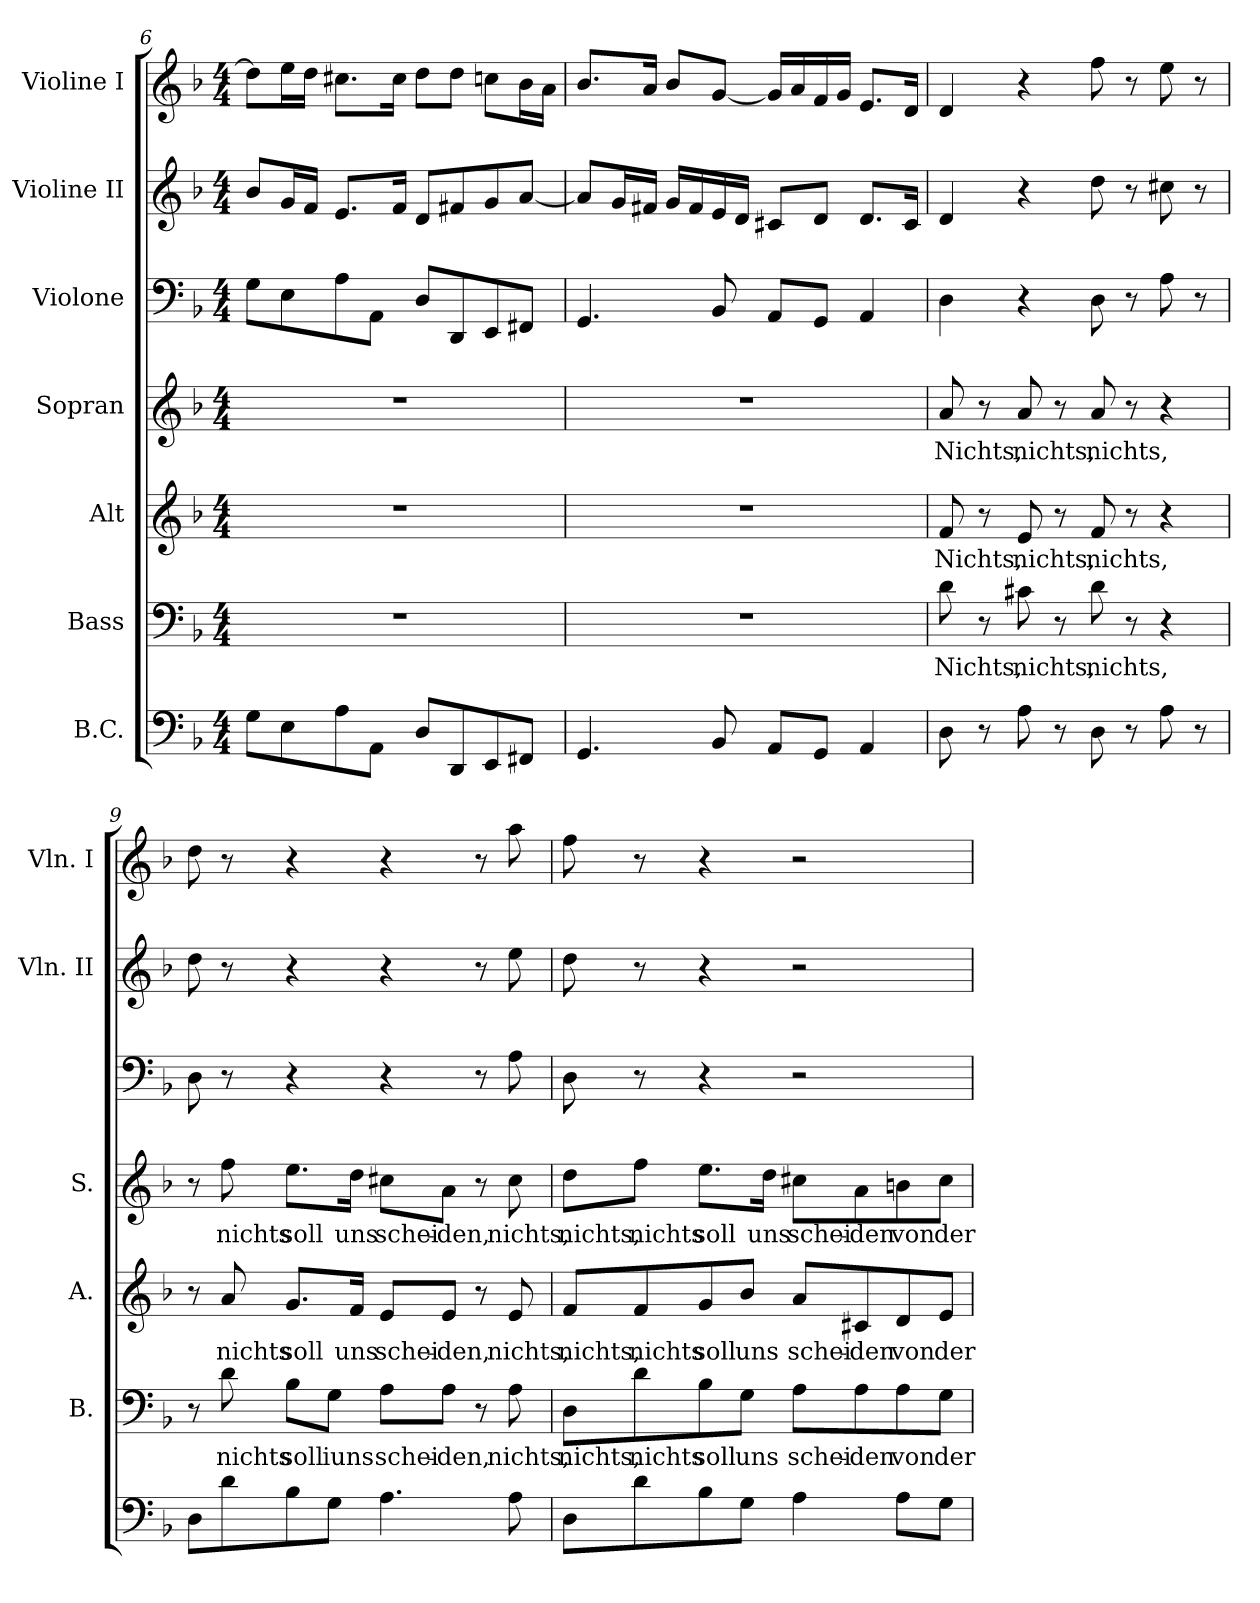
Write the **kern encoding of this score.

**kern	**kern	**text	**kern	**text	**kern	**text	**kern	**kern	**kern
*part7	*part6	*part6	*part5	*part5	*part4	*part4	*part3	*part2	*part1
*staff7	*staff6	*staff6	*staff5	*staff5	*staff4	*staff4	*staff3	*staff2	*staff1
*I"B.C.	*I"Bass	*	*I"Alt	*	*I"Sopran	*	*I"Violone	*I"Violine II	*I"Violine I
*	*I'B.	*	*I'A.	*	*I'S.	*	*	*I'Vln. II	*I'Vln. I
*clefF4	*clefF4	*	*clefG2	*	*clefG2	*	*clefF4	*clefG2	*clefG2
*k[b-]	*k[b-]	*	*k[b-]	*	*k[b-]	*	*k[b-]	*k[b-]	*k[b-]
*F:	*F:	*	*F:	*	*F:	*	*F:	*F:	*F:
*M4/4	*M4/4	*	*M4/4	*	*M4/4	*	*M4/4	*M4/4	*M4/4
=6	=6	=6	=6	=6	=6	=6	=6	=6	=6
8Gi\L	1r	.	1r	.	1r	.	8Gi\L	8b-i/L	8ddi\L]
8Ei\	.	.	.	.	.	.	8Ei\	16gi/L	16eei\L
.	.	.	.	.	.	.	.	16fi/JJ	16ddi\JJ
8Ai\	.	.	.	.	.	.	8Ai\	8.ei/L	8.cc#Xi\L
8AAi\J	.	.	.	.	.	.	8AAi\J	.	.
.	.	.	.	.	.	.	.	16fi/Jk	16cc#i\Jk
8Di/L	.	.	.	.	.	.	8Di/L	8di/L	8ddi\L
8DDi/	.	.	.	.	.	.	8DDi/	8f#Xi/	8ddi\J
8EEi/	.	.	.	.	.	.	8EEi/	8gi/	8ccni\L
8FF#Xi/J	.	.	.	.	.	.	8FF#Xi/J	[8ai/J	16b-i\L
.	.	.	.	.	.	.	.	.	16ai\JJ
=7	=7	=7	=7	=7	=7	=7	=7	=7	=7
4.GGi/	1r	.	1r	.	1r	.	4.GGi/	8ai/L]	8.b-i/L
.	.	.	.	.	.	.	.	16gi/L	.
.	.	.	.	.	.	.	.	16f#Xi/JJ	16ai/Jk
.	.	.	.	.	.	.	.	16gi/LL	8b-i/L
.	.	.	.	.	.	.	.	16f#i/	.
8BB-i/	.	.	.	.	.	.	8BB-i/	16ei/	[8gi/J
.	.	.	.	.	.	.	.	16di/JJ	.
8AAi/L	.	.	.	.	.	.	8AAi/L	8c#Xi/L	16gi/LL]
.	.	.	.	.	.	.	.	.	16ai/
8GGi/J	.	.	.	.	.	.	8GGi/J	8di/J	16fi/
.	.	.	.	.	.	.	.	.	16gi/JJ
4AAi/	.	.	.	.	.	.	4AAi/	8.di/L	8.ei/L
.	.	.	.	.	.	.	.	16c#i/Jk	16di/Jk
!!LO:PB:g=z
=8	=8	=8	=8	=8	=8	=8	=8	=8	=8
!	!	!LO:LY:b:color=#000000	!	!	!	!	!	!	!
!	!	!	!	!LO:LY:b:color=#000000	!	!	!	!	!
!	!	!	!	!	!	!LO:LY:b:color=#000000	!	!	!
8Di\	8di\	Nichts,	8fi/	Nichts,	8ai/	Nichts,	4Di\	4di/	4di/
8r	8r	.	8r	.	8r	.	.	.	.
!	!	!LO:LY:b:color=#000000	!	!	!	!	!	!	!
!	!	!	!	!LO:LY:b:color=#000000	!	!	!	!	!
!	!	!	!	!	!	!LO:LY:b:color=#000000	!	!	!
8Ai\	8c#Xi\	nichts,	8ei/	nichts,	8ai/	nichts,	4r	4r	4r
8r	8r	.	8r	.	8r	.	.	.	.
!	!	!LO:LY:b:color=#000000	!	!	!	!	!	!	!
!	!	!	!	!LO:LY:b:color=#000000	!	!	!	!	!
!	!	!	!	!	!	!LO:LY:b:color=#000000	!	!	!
8Di\	8di\	nichts,	8fi/	nichts,	8ai/	nichts,	8Di\	8ddi\	8ffi\
8r	8r	.	8r	.	8r	.	8r	8r	8r
8Ai\	4r	.	4r	.	4r	.	8Ai\	8cc#Xi\	8eei\
8r	.	.	.	.	.	.	8r	8r	8r
=9	=9	=9	=9	=9	=9	=9	=9	=9	=9
8Di\L	8r	.	8r	.	8r	.	8Di\	8ddi\	8ddi\
!	!	!LO:LY:b:color=#000000	!	!	!	!	!	!	!
!	!	!	!	!LO:LY:b:color=#000000	!	!	!	!	!
!	!	!	!	!	!	!LO:LY:b:color=#000000	!	!	!
8di\	8di\	nichts	8ai/	nichts	8ffi\	nichts	8r	8r	8r
!	!	!LO:LY:b:color=#000000	!	!	!	!	!	!	!
!	!	!	!	!LO:LY:b:color=#000000	!	!	!	!	!
!	!	!	!	!	!	!LO:LY:b:color=#000000	!	!	!
8B-i\	8B-i\L	soll	8.gi/L	soll	8.eei\L	soll	4r	4r	4r
!	!	!LO:LY:b:color=#000000	!	!	!	!	!	!	!
8Gi\J	8Gi\J	iuns	.	.	.	.	.	.	.
!	!	!	!	!LO:LY:b:color=#000000	!	!	!	!	!
!	!	!	!	!	!	!LO:LY:b:color=#000000	!	!	!
.	.	.	16fi/Jk	uns	16ddi\Jk	uns	.	.	.
!	!	!LO:LY:b:color=#000000	!	!	!	!	!	!	!
!	!	!	!	!LO:LY:b:color=#000000	!	!	!	!	!
!	!	!	!	!	!	!LO:LY:b:color=#000000	!	!	!
4.Ai\	8Ai\L	schei-	8ei/L	schei-	8cc#Xi\L	schei-	4r	4r	4r
!	!	!LO:LY:b:color=#000000	!	!	!	!	!	!	!
!	!	!	!	!LO:LY:b:color=#000000	!	!	!	!	!
!	!	!	!	!	!	!LO:LY:b:color=#000000	!	!	!
.	8Ai\J	-den,	8ei/J	-den,	8ai\J	-den,	.	.	.
.	8r	.	8r	.	8r	.	8r	8r	8r
!	!	!LO:LY:b:color=#000000	!	!	!	!	!	!	!
!	!	!	!	!LO:LY:b:color=#000000	!	!	!	!	!
!	!	!	!	!	!	!LO:LY:b:color=#000000	!	!	!
8Ai\	8Ai\	nichts,	8ei/	nichts,	8cc#i\	nichts,	8Ai\	8eei\	8aai\
=10	=10	=10	=10	=10	=10	=10	=10	=10	=10
!	!	!LO:LY:b:color=#000000	!	!	!	!	!	!	!
!	!	!	!	!LO:LY:b:color=#000000	!	!	!	!	!
!	!	!	!	!	!	!LO:LY:b:color=#000000	!	!	!
8Di\L	8Di\L	nichts,	8fi/L	nichts,	8ddi\L	nichts,	8Di\	8ddi\	8ffi\
!	!	!LO:LY:b:color=#000000	!	!	!	!	!	!	!
!	!	!	!	!LO:LY:b:color=#000000	!	!	!	!	!
!	!	!	!	!	!	!LO:LY:b:color=#000000	!	!	!
8di\	8di\	nichts	8fi/	nichts	8ffi\J	nichts	8r	8r	8r
!	!	!LO:LY:b:color=#000000	!	!	!	!	!	!	!
!	!	!	!	!LO:LY:b:color=#000000	!	!	!	!	!
!	!	!	!	!	!	!LO:LY:b:color=#000000	!	!	!
8B-i\	8B-i\	soll	8gi/	soll	8.eei\L	soll	4r	4r	4r
!	!	!LO:LY:b:color=#000000	!	!	!	!	!	!	!
!	!	!	!	!LO:LY:b:color=#000000	!	!	!	!	!
8Gi\J	8Gi\J	uns	8b-i/J	uns	.	.	.	.	.
!	!	!	!	!	!	!LO:LY:b:color=#000000	!	!	!
.	.	.	.	.	16ddi\Jk	uns	.	.	.
!	!	!LO:LY:b:color=#000000	!	!	!	!	!	!	!
!	!	!	!	!LO:LY:b:color=#000000	!	!	!	!	!
!	!	!	!	!	!	!LO:LY:b:color=#000000	!	!	!
4Ai\	8Ai\L	schei-	8ai/L	schei-	8cc#Xi\L	schei-	2r	2r	2r
!	!	!LO:LY:b:color=#000000	!	!	!	!	!	!	!
!	!	!	!	!LO:LY:b:color=#000000	!	!	!	!	!
!	!	!	!	!	!	!LO:LY:b:color=#000000	!	!	!
.	8Ai\	-den	8c#Xi/	-den	8ai\	-den	.	.	.
!	!	!LO:LY:b:color=#000000	!	!	!	!	!	!	!
!	!	!	!	!LO:LY:b:color=#000000	!	!	!	!	!
!	!	!	!	!	!	!LO:LY:b:color=#000000	!	!	!
8Ai\L	8Ai\	von	8di/	von	8bni\	von	.	.	.
!	!	!LO:LY:b:color=#000000	!	!	!	!	!	!	!
!	!	!	!	!LO:LY:b:color=#000000	!	!	!	!	!
!	!	!	!	!	!	!LO:LY:b:color=#000000	!	!	!
8Gi\J	8Gi\J	der	8ei/J	der	8cc#i\J	der	.	.	.
=	=	=	=	=	=	=	=	=	=
*-	*-	*-	*-	*-	*-	*-	*-	*-	*-
